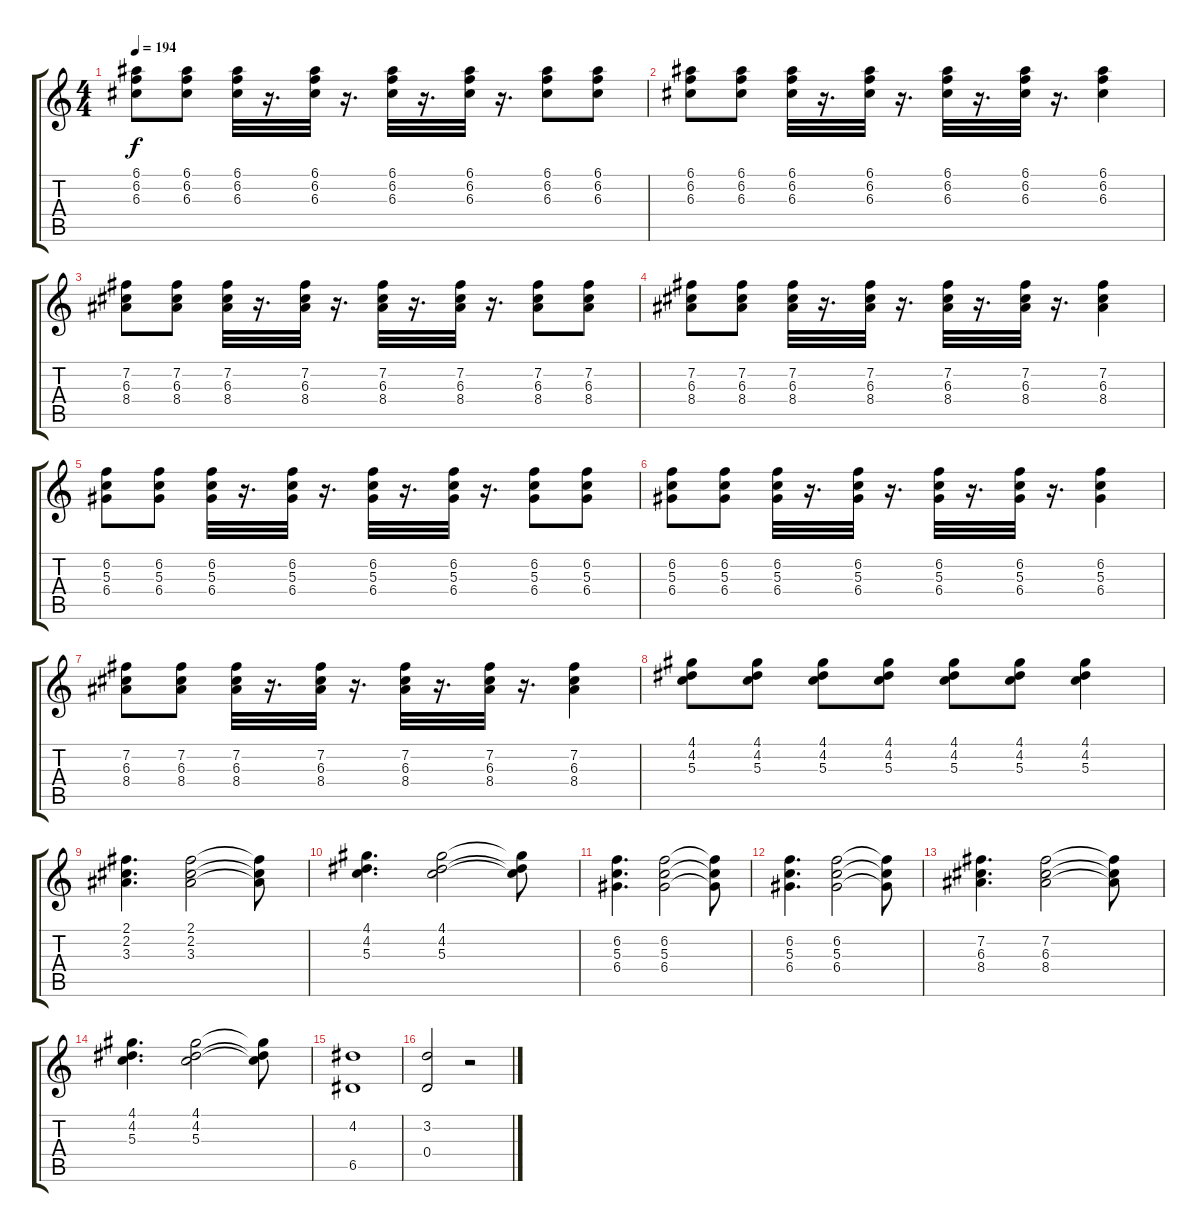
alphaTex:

\track "" {instrument overdrivenguitar}
\staff {score tabs}
\tuning (E4 B3 G3 D3 A2 E2) {hide}
\ts (4 4)
\tempo 194
\clef g2
\ks c
(6.1 6.2 6.3).8{dy f} (6.1 6.2 6.3).8 (6.1 6.2 6.3).32 r.16{d} (6.1 6.2 6.3).32 r.16{d} (6.1 6.2 6.3).32 r.16{d} (6.1 6.2 6.3).32 r.16{d} (6.1 6.2 6.3).8 (6.1 6.2 6.3).8 |
(6.1 6.2 6.3).8 (6.1 6.2 6.3).8 (6.1 6.2 6.3).32 r.16{d} (6.1 6.2 6.3).32 r.16{d} (6.1 6.2 6.3).32 r.16{d} (6.1 6.2 6.3).32 r.16{d} (6.1 6.2 6.3).4 |
(7.2 6.3 8.4).8 (7.2 6.3 8.4).8 (7.2 6.3 8.4).32 r.16{d} (7.2 6.3 8.4).32 r.16{d} (7.2 6.3 8.4).32 r.16{d} (7.2 6.3 8.4).32 r.16{d} (7.2 6.3 8.4).8 (7.2 6.3 8.4).8 |
(7.2 6.3 8.4).8 (7.2 6.3 8.4).8 (7.2 6.3 8.4).32 r.16{d} (7.2 6.3 8.4).32 r.16{d} (7.2 6.3 8.4).32 r.16{d} (7.2 6.3 8.4).32 r.16{d} (7.2 6.3 8.4).4 |
(6.2 5.3 6.4).8 (6.2 5.3 6.4).8 (6.2 5.3 6.4).32 r.16{d} (6.2 5.3 6.4).32 r.16{d} (6.2 5.3 6.4).32 r.16{d} (6.2 5.3 6.4).32 r.16{d} (6.2 5.3 6.4).8 (6.2 5.3 6.4).8 |
(6.2 5.3 6.4).8 (6.2 5.3 6.4).8 (6.2 5.3 6.4).32 r.16{d} (6.2 5.3 6.4).32 r.16{d} (6.2 5.3 6.4).32 r.16{d} (6.2 5.3 6.4).32 r.16{d} (6.2 5.3 6.4).4 |
(7.2 6.3 8.4).8 (7.2 6.3 8.4).8 (7.2 6.3 8.4).32 r.16{d} (7.2 6.3 8.4).32 r.16{d} (7.2 6.3 8.4).32 r.16{d} (7.2 6.3 8.4).32 r.16{d} (7.2 6.3 8.4).4 |
(4.1 4.2 5.3).8 (4.1 4.2 5.3).8 (4.1 4.2 5.3).8 (4.1 4.2 5.3).8 (4.1 4.2 5.3).8 (4.1 4.2 5.3).8 (4.1 4.2 5.3).4 |
(2.1 2.2 3.3).4{d} (2.1 2.2 3.3).2 (2.1{t} 2.2{t} 3.3{t}).8 |
(4.1 4.2 5.3).4{d} (4.1 4.2 5.3).2 (4.1{t} 4.2{t} 5.3{t}).8 |
(6.2 5.3 6.4).4{d} (6.2 5.3 6.4).2 (6.2{t} 5.3{t} 6.4{t}).8 |
(6.2 5.3 6.4).4{d} (6.2 5.3 6.4).2 (6.2{t} 5.3{t} 6.4{t}).8 |
(7.2 6.3 8.4).4{d} (7.2 6.3 8.4).2 (7.2{t} 6.3{t} 8.4{t}).8 |
(4.1 4.2 5.3).4{d} (4.1 4.2 5.3).2 (4.1{t} 4.2{t} 5.3{t}).8 |
(4.2 6.5).1 |
(3.2 0.4).2 r.2
